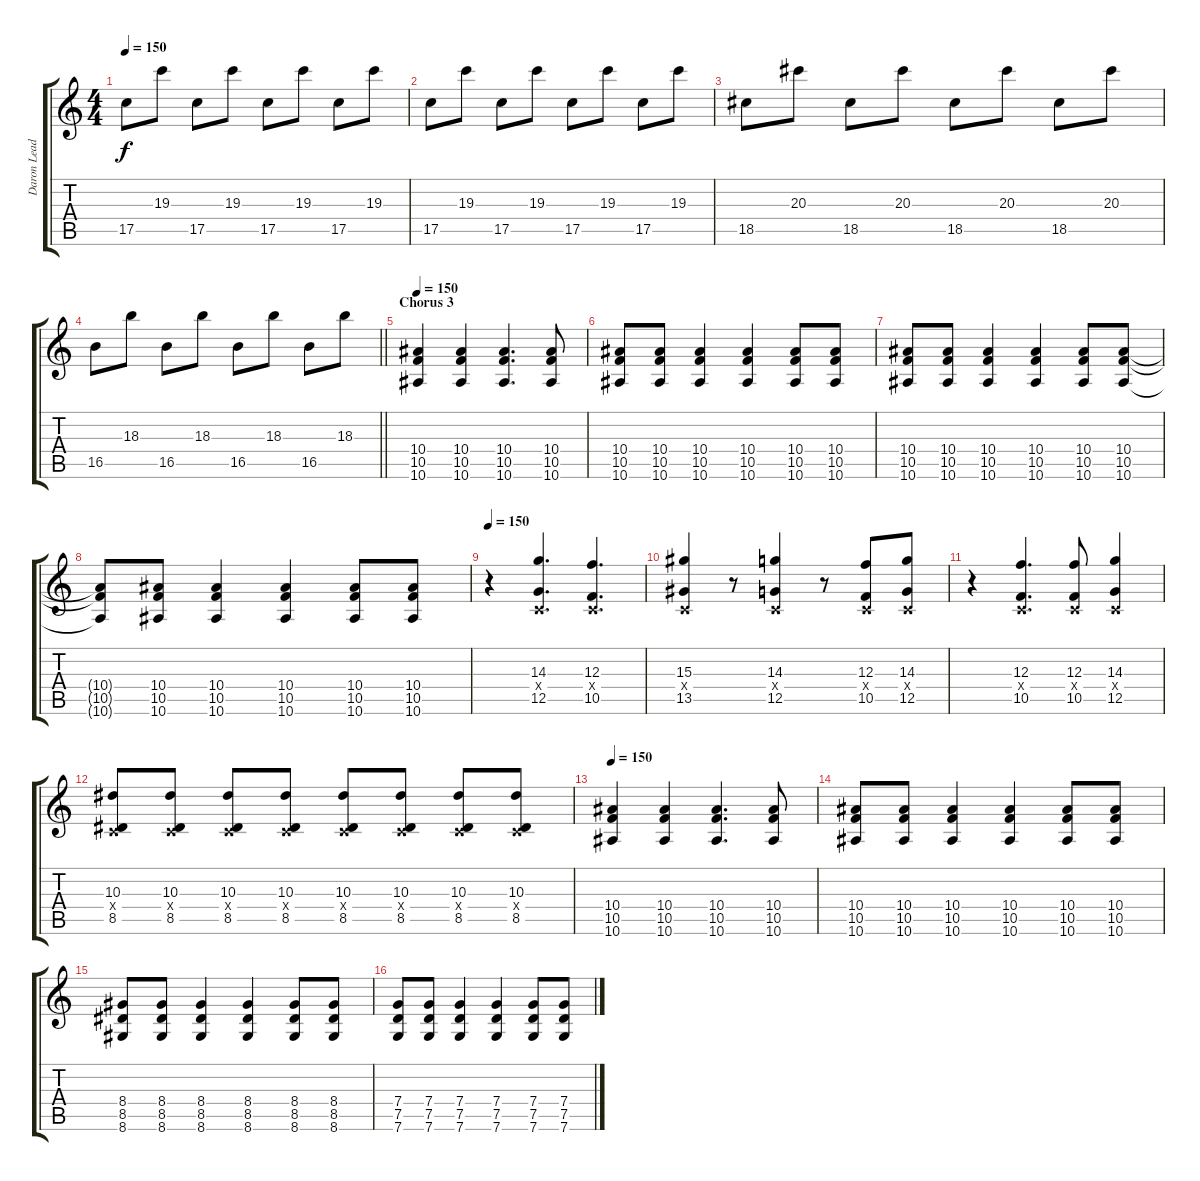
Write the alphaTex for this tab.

\track ("Daron Lead" "Daron Lead") {instrument distortionguitar}
\staff {score tabs}
\tuning (D4 A3 F3 C3 G2 C2) {hide}
\ts (4 4)
\tempo 150
\clef g2
\ks c
17.5.8{dy f} 19.3.8 17.5.8 19.3.8 17.5.8 19.3.8 17.5.8 19.3.8 |
17.5.8 19.3.8 17.5.8 19.3.8 17.5.8 19.3.8 17.5.8 19.3.8 |
18.5.8 20.3.8 18.5.8 20.3.8 18.5.8 20.3.8 18.5.8 20.3.8 |
\barLineRight lightlight
16.5.8 18.3.8 16.5.8 18.3.8 16.5.8 18.3.8 16.5.8 18.3.8 |
\section ("" "Chorus 3")
\tempo 150
(10.4 10.5 10.6).4{instrument overdrivenguitar} (10.4 10.5 10.6).4 (10.4 10.5 10.6).4{d} (10.4 10.5 10.6).8 |
(10.4 10.5 10.6).8 (10.4 10.5 10.6).8 (10.4 10.5 10.6).4 (10.4 10.5 10.6).4 (10.4 10.5 10.6).8 (10.4 10.5 10.6).8 |
(10.4 10.5 10.6).8 (10.4 10.5 10.6).8 (10.4 10.5 10.6).4 (10.4 10.5 10.6).4 (10.4 10.5 10.6).8 (10.4 10.5 10.6).8 |
(10.4{t} 10.5{t} 10.6{t}).8 (10.4 10.5 10.6).8 (10.4 10.5 10.6).4 (10.4 10.5 10.6).4 (10.4 10.5 10.6).8 (10.4 10.5 10.6).8 |
\tempo 150
r.4 (14.3 0.4{x} 12.5).4{d} (12.3 0.4{x} 10.5).4{d} |
(15.3 0.4{x} 13.5).4 r.8 (14.3 0.4{x} 12.5).4 r.8 (12.3 0.4{x} 10.5).8 (14.3 0.4{x} 12.5).8 |
r.4 (12.3 0.4{x} 10.5).4{d} (12.3 0.4{x} 10.5).8 (14.3 0.4{x} 12.5).4 |
(10.3 0.4{x} 8.5).8 (10.3 0.4{x} 8.5).8 (10.3 0.4{x} 8.5).8 (10.3 0.4{x} 8.5).8 (10.3 0.4{x} 8.5).8 (10.3 0.4{x} 8.5).8 (10.3 0.4{x} 8.5).8 (10.3 0.4{x} 8.5).8 |
\tempo 150
(10.4 10.5 10.6).4{instrument overdrivenguitar} (10.4 10.5 10.6).4 (10.4 10.5 10.6).4{d} (10.4 10.5 10.6).8 |
(10.4 10.5 10.6).8 (10.4 10.5 10.6).8 (10.4 10.5 10.6).4 (10.4 10.5 10.6).4 (10.4 10.5 10.6).8 (10.4 10.5 10.6).8 |
(8.4 8.5 8.6).8 (8.4 8.5 8.6).8 (8.4 8.5 8.6).4 (8.4 8.5 8.6).4 (8.4 8.5 8.6).8 (8.4 8.5 8.6).8 |
(7.4 7.5 7.6).8 (7.4 7.5 7.6).8 (7.4 7.5 7.6).4 (7.4 7.5 7.6).4 (7.4 7.5 7.6).8 (7.4 7.5 7.6).8
